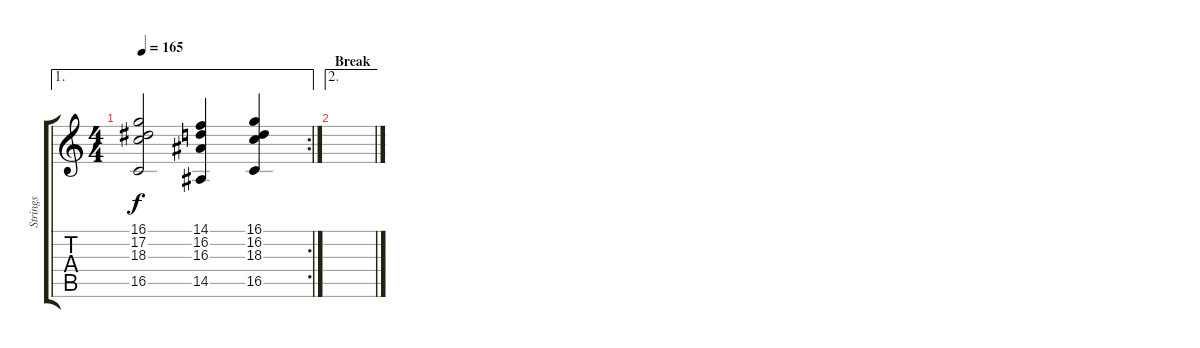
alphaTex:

\track ("Strings" "Strings") {instrument stringensemble1}
\staff {score tabs}
\tuning (Eb4 Bb3 Gb3 Db3 Ab2 Eb2) {hide}
\ae 1
\rc 2
\ts (4 4)
\tempo 165
\clef g2
\ks c
(16.1 17.2 18.3 16.5).2{dy f} (14.1 16.2 16.3 14.5).4 (16.1 16.2 18.3 16.5).4 |
\ae 2
\section ("" "Break")
